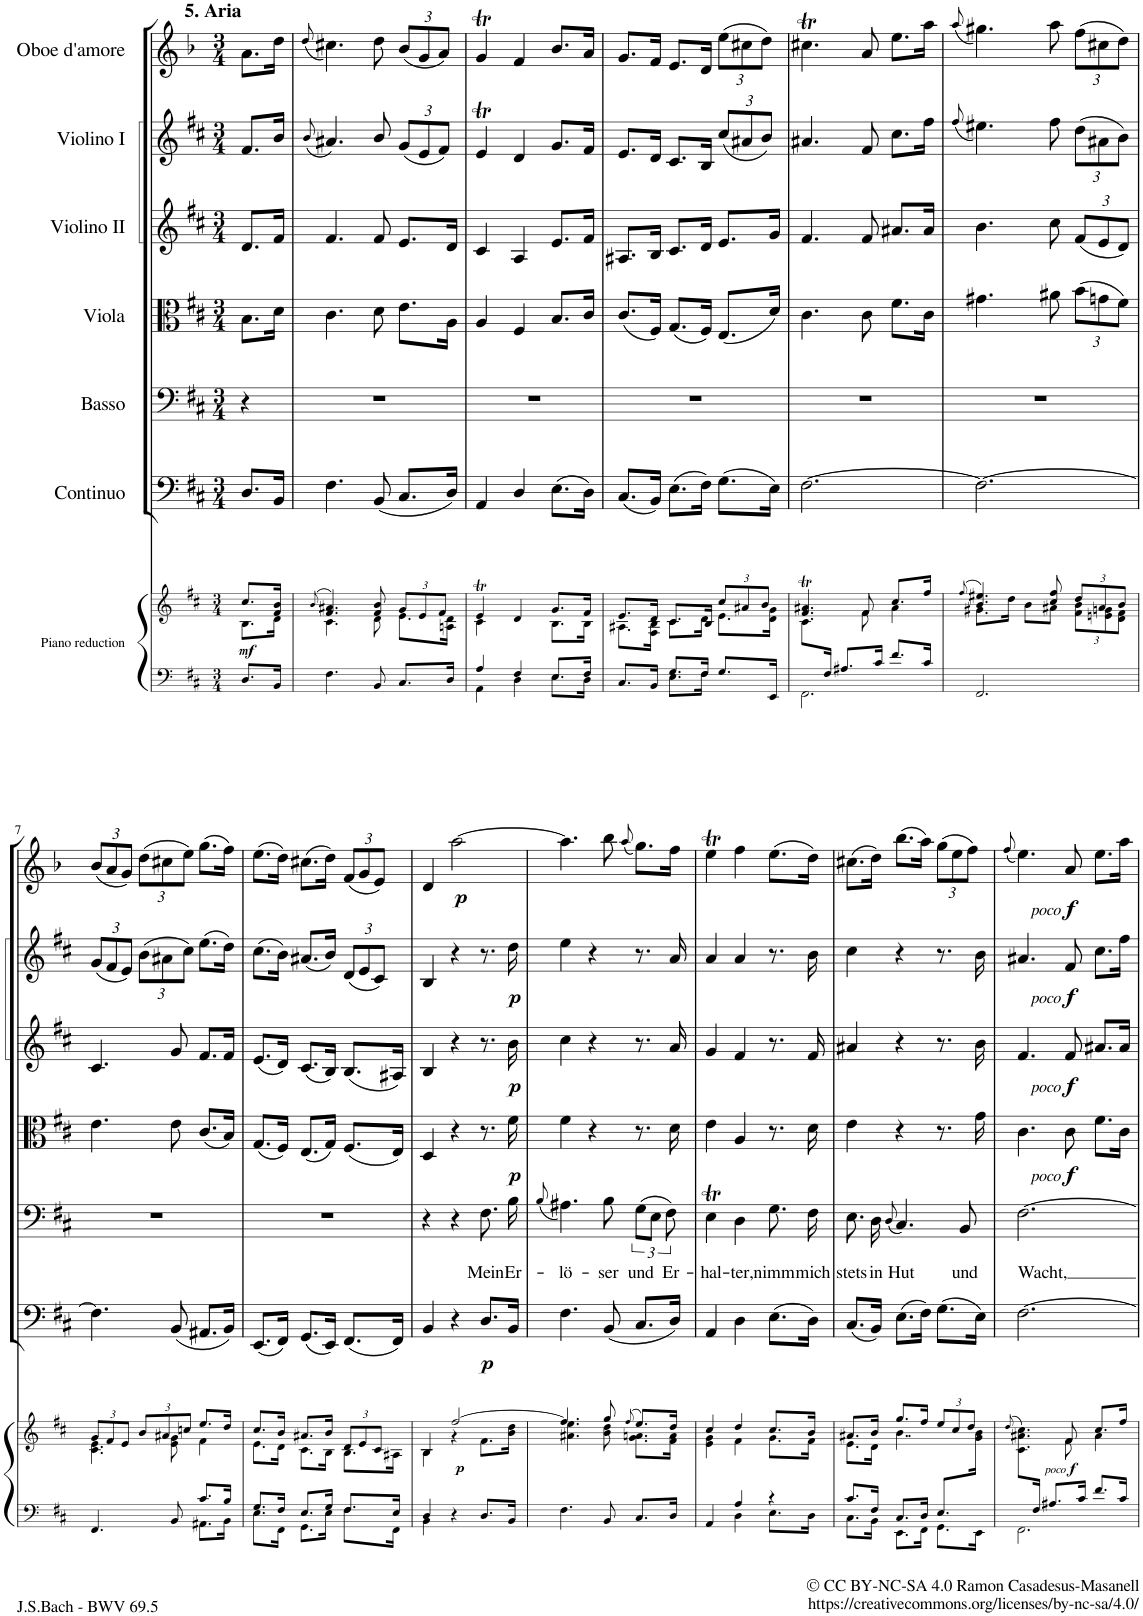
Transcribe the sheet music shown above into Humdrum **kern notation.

**kern	**kern	**dynam	**kern	**dynam	**kern	**text	**kern	**dynam	**kern	**dynam	**kern	**dynam	**kern	**dynam
*part7	*part7	*part7	*part6	*part6	*part5	*part5	*part4	*part4	*part3	*part3	*part2	*part2	*part1	*part1
*staff8	*staff7	*staff7/8	*staff6	*staff6	*staff5	*staff5	*staff4	*staff4	*staff3	*staff3	*staff2	*staff2	*staff1	*staff1
*I"Piano reduction	*	*	*I"Continuo	*	*I"Basso	*	*I"Viola	*	*I"Violino II	*	*I"Violino I	*	*I"Oboe d'amore	*
*I'Pno	*	*	*	*	*	*	*	*	*	*	*	*	*I'Ob	*
*stria5	*stria5	*	*	*	*	*	*	*	*	*	*	*	*	*
*clefF4	*clefG2	*	*clefF4	*	*clefF4	*	*clefC3	*	*clefG2	*	*clefG2	*	*clefG2	*
*	*	*	*	*	*	*	*	*	*	*	*	*	*Trd2c3	*
*k[f#c#]	*k[f#c#]	*	*k[f#c#]	*	*k[f#c#]	*	*k[f#c#]	*	*k[f#c#]	*	*k[f#c#]	*	*k[b-]	*
*M3/4	*M3/4	*	*M3/4	*	*M3/4	*	*M3/4	*	*M3/4	*	*M3/4	*	*M3/4	*
=1	=1	=1	=1	=1	=1	=1	=1	=1	=1	=1	=1	=1	=1	=1
*	*^	*	*	*	*	*	*	*	*	*	*	*	*	*
!	!	!	!	!	!	!	!	!	!	!	!	!	!	!LO:TX:a:B:t=5. Aria	!
!	!	!	!LO:DY:b	!	!	!	!	!	!	!	!	!	!	!	!
8.D/L	8.cc#/L	8.B\L	mf	8.D/L	.	4r	.	8.B\L	.	8.d/L	.	8.f#/L	.	8.a\L	.
16BB/Jk	16f#/ 16b/Jk	16d\Jk	.	16BB/Jk	.	.	.	16d\Jk	.	16f#/Jk	.	16b/Jk	.	16dd\Jk	.
=2	=2	=2	=2	=2	=2	=2	=2	=2	=2	=2	=2	=2	=2	=2	=2
.	(>8qb/	.	.	.	.	.	.	.	.	.	.	(8qb/	.	(8qdd/	.
4.F#\	4.f#/ 4.a#X/)	4.c#\	.	4.F#\	.	2.r	.	4.c#\	.	4.f#/	.	4.a#X/)	.	4.cc#X\)	.
8BB/	8f#/ 8b/	8d\	.	(8BB/	.	.	.	8d\	.	8f#/	.	8b/	.	8dd\	.
*	*Xbrackettup	*	*	*	*	*	*	*	*	*	*	*Xbrackettup	*	*Xbrackettup	*
8.C#/L	12g/L	8.e\L	.	8.C#/L	.	.	.	8.e\L	.	8.e/L	.	(12g/L	.	(12b-/L	.
.	12e/	.	.	.	.	.	.	.	.	.	.	12e/	.	12g/	.
.	12f#/J	.	.	.	.	.	.	.	.	.	.	12f#/J)	.	12a/J)	.
16D/Jk	.	16An\ 16d\Jk	.	16D/Jk)	.	.	.	16A\Jk	.	16d/Jk	.	.	.	.	.
=3	=3	=3	=3	=3	=3	=3	=3	=3	=3	=3	=3	=3	=3	=3	=3
*^	*	*	*	*	*	*	*	*	*	*	*	*	*	*	*
4A/	4AA\	4eT/	4c#\	.	4AA/	.	2.r	.	4A/	.	4c#/	.	4eT/	.	4gT/	.
4F#/	4D\	4d/	4ryy	.	4D/	.	.	.	4F#/	.	4A/	.	4d/	.	4f/	.
8.E/L	8.E\L	8.g/L	8.B\L	.	(8.E\L	.	.	.	8.B/L	.	8.e/L	.	8.g/L	.	8.b-/L	.
16F#/Jk	16D\Jk	16f#/Jk	16B\Jk	.	16D\Jk)	.	.	.	16c#/Jk	.	16f#/Jk	.	16f#/Jk	.	16a/Jk	.
=4	=4	=4	=4	=4	=4	=4	=4	=4	=4	=4	=4	=4	=4	=4	=4	=4
8.C#/L	4ryy	8.e/L	8.A#X\L	.	(8.C#/L	.	2.r	.	(8.c#/L	.	8.A#X/L	.	8.e/L	.	8.g/L	.
16BB/Jk	.	16d/Jk	16F#\ 16B\Jk	.	16BB/Jk)	.	.	.	16F#/Jk)	.	16B/Jk	.	16d/Jk	.	16f/Jk	.
8.G/L	8.E\L	8.c#/L	8.c#\L	.	(8.E\L	.	.	.	(8.G/L	.	8.c#/L	.	8.c#/L	.	8.e/L	.
16F#/Jk	16F#\Jk	16B/Jk	16d\Jk	.	16F#\Jk)	.	.	.	16F#/Jk)	.	16d/Jk	.	16B/Jk	.	16d/Jk	.
8.G/L	4ryy	12cc#/L	8.e\L	.	(8.G\L	.	.	.	(8.E/L	.	8.e/L	.	(12cc#/L	.	(12ee\L	.
.	.	12a#X/	.	.	.	.	.	.	.	.	.	.	12a#X/	.	12cc#X\	.
.	.	12b/J	.	.	.	.	.	.	.	.	.	.	12b/J)	.	12dd\J)	.
16EE/Jk	.	.	16d\ 16g\Jk	.	16E\Jk)	.	.	.	16d/Jk)	.	16g/Jk	.	.	.	.	.
=5	=5	=5	=5	=5	=5	=5	=5	=5	=5	=5	=5	=5	=5	=5	=5	=5
*	*	*	*^	*	*	*	*	*	*	*	*	*	*	*	*	*
8.ryy	2.FF#\	4.f#/T 4.a#X/T	4.ryy	8.c#\L	.	[2.F#\	.	2.r	.	4.c#\	.	4.f#/	.	4.a#X/	.	4.cc#Xt\	.
16F#/Jk	.	.	.	2ryy	.	.	.	.	.	.	.	.	.	.	.	.	.
8.A#X/L	.	.	.	.	.	.	.	.	.	.	.	.	.	.	.	.	.
.	.	8f#/	8f#\	.	.	.	.	.	.	8c#\	.	8f#/	.	8f#/	.	8a/	.
16c#/Jk	.	.	.	.	.	.	.	.	.	.	.	.	.	.	.	.	.
8.f#/L	.	8.cc#/L	4a#\	.	.	.	.	.	.	8.f#\L	.	8.a#X/L	.	8.cc#\L	.	8.ee\L	.
16c#/Jk	.	16ff#/Jk	.	16ryy	.	.	.	.	.	16c#\Jk	.	16a#/Jk	.	16ff#\Jk	.	16aa\Jk	.
*v	*v	*	*	*	*	*	*	*	*	*	*	*	*	*	*	*	*
*	*v	*v	*v	*	*	*	*	*	*	*	*	*	*	*	*	*
=6	=6	=6	=6	=6	=6	=6	=6	=6	=6	=6	=6	=6	=6	=6
.	(>8qff#/	.	.	.	.	.	.	.	.	.	(8qff#/	.	(8qaa/	.
*	*^	*	*	*	*	*	*	*	*	*	*	*	*	*
2.FF#/	4.b/ 4.ee#X/)	8.g#X\L	.	2.F#\_	.	2.r	.	4.g#X\	.	4.b\	.	4.ee#X\)	.	4.gg#X\)	.
.	.	16dd\Jk	.	.	.	.	.	.	.	.	.	.	.	.	.
.	.	8b\L	.	.	.	.	.	.	.	.	.	.	.	.	.
.	8cc#/ 8ff#/	8a#X\J	.	.	.	.	.	8a#X\	.	8cc#\	.	8ff#\	.	8aa\	.
*	*	*	*	*	*	*	*	*Xbrackettup	*	*Xbrackettup	*	*	*	*	*
.	12dd/L	12f#\ 12b\L	.	.	.	.	.	(12b\L	.	(12f#/L	.	(12dd\L	.	(12ff\L	.
.	12a#/	12en\ 12gn\	.	.	.	.	.	12gn\	.	12e/	.	12a#X\	.	12cc#X\	.
.	12b/J	12d\ 12f#\J	.	.	.	.	.	12f#\J)	.	12d/J)	.	12b\J)	.	12dd\J)	.
!!LO:LB:g=z
=7	=7	=7	=7	=7	=7	=7	=7	=7	=7	=7	=7	=7	=7	=7	=7
*^	*	*	*	*	*	*	*	*	*	*	*	*	*	*	*
4.FF#/	2ryy	12g/L	4.c#\ 4.e\	.	4.F#\]	.	2.r	.	4.e\	.	4.c#/	.	(12g/L	.	(12b-/L	.
.	.	12f#/	.	.	.	.	.	.	.	.	.	.	12f#/	.	12a/	.
.	.	12e/J	.	.	.	.	.	.	.	.	.	.	12e/J)	.	12g/J)	.
.	.	12b/L	.	.	.	.	.	.	.	.	.	.	(12b\L	.	(12dd\L	.
.	.	12a#X/	.	.	.	.	.	.	.	.	.	.	12a#X\	.	12cc#X\	.
8BB/	.	.	8e\ 8g\	.	(8BB/	.	.	.	8e\	.	8g/	.	.	.	.	.
.	.	12ccn/J	.	.	.	.	.	.	.	.	.	.	12cc#\J)	.	12ee\J)	.
8.c#/L	8.AA#X\L	8.ee/L	4f#\	.	8.AA#X/L	.	.	.	(8.c#/L	.	8.f#/L	.	(8.ee\L	.	(8.gg\L	.
16B/Jk	16BB\Jk	16dd/Jk	.	.	16BB/Jk)	.	.	.	16B/Jk)	.	16f#/Jk	.	16dd\Jk)	.	16ff\Jk)	.
=8	=8	=8	=8	=8	=8	=8	=8	=8	=8	=8	=8	=8	=8	=8	=8	=8
8.G/L	8.E\L	8.cc#/L	8.e\L	.	(8.EE/L	.	2.r	.	(8.G/L	.	(8.e/L	.	(8.cc#\L	.	(8.ee\L	.
16F#/Jk	16FF#\Jk	16b/Jk	16d\Jk	.	16FF#/Jk)	.	.	.	16F#/Jk)	.	16d/Jk)	.	16b\Jk)	.	16dd\Jk)	.
8.E/L	8.GG\L	8.a#X/L	8.c#\L	.	(8.GG/L	.	.	.	(8.E/L	.	(8.c#/L	.	(8.a#X/L	.	(8.cc#X\L	.
16G/Jk	16E\Jk	16b/Jk	16B\Jk	.	16EE/Jk)	.	.	.	16G/Jk)	.	16B/Jk)	.	16b/Jk)	.	16dd\Jk)	.
8.F#/L	8.F#\L	12d/L	8.B\L	.	(8.FF#/L	.	.	.	(8.F#/L	.	(8.B/L	.	(12d/L	.	(12f/L	.
.	.	12e/	.	.	.	.	.	.	.	.	.	.	12e/	.	12g/	.
.	.	12c#/J	.	.	.	.	.	.	.	.	.	.	12c#/J)	.	12e/J)	.
16E/Jk	16FF#\Jk	.	16A#X\Jk	.	16FF#/Jk)	.	.	.	16E/Jk)	.	16A#X/Jk)	.	.	.	.	.
=9	=9	=9	=9	=9	=9	=9	=9	=9	=9	=9	=9	=9	=9	=9	=9	=9
4D/	4BB\	4B/	4B\	.	4BB/	.	4r	.	4D/	.	4B/	.	4B/	.	4d/	.
!	!	!	!	!LO:DY:b	!	!	!	!	!	!	!	!	!	!	!	!LO:DY:b
4r	4ryy	[2ff#/	4r	p	4r	.	4r	.	4r	.	4r	.	4r	.	[2aa\	p
!	!	!	!	!	!	!LO:DY:b	!	!LO:LY:b	!	!	!	!	!	!	!	!
8.D/L	4ryy	.	8.f#\L	.	8.D/L	p	8.F#\	Mein	8.r	.	8.r	.	8.r	.	.	.
!	!	!	!	!	!	!	!	!LO:LY:b	!	!LO:DY:b	!	!LO:DY:b	!	!LO:DY:b	!	!
16BB/Jk	.	.	16b\ 16dd\Jk	.	16BB/Jk	.	16B\	Er-	16f#\	p	16b\	p	16dd\	p	.	.
*v	*v	*	*	*	*	*	*	*	*	*	*	*	*	*	*	*
=10	=10	=10	=10	=10	=10	=10	=10	=10	=10	=10	=10	=10	=10	=10	=10
.	.	.	.	.	.	(8qB/	.	.	.	.	.	.	.	.	.
!	!	!	!	!	!	!	!LO:LY:b	!	!	!	!	!	!	!	!
4.F#\	4.ff#/]	4.a#X\ 4.ee\	.	4.F#\	.	4.A#X\)	lö-	4f#\	.	4cc#\	.	4ee\	.	4.aa\]	.
.	.	.	.	.	.	.	.	4r	.	4r	.	4r	.	.	.
!	!	!	!	!	!	!	!LO:LY:b	!	!	!	!	!	!	!	!
8BB/	8gg/	8b\ 8dd\	.	(8BB/	.	8B\	ser	.	.	.	.	.	.	8bb-\	.
.	(8qff#/	.	.	.	.	.	.	.	.	.	.	.	.	(8qaa/	.
!	!	!	!	!	!	!	!LO:LY:b	!	!	!	!	!	!	!	!
8.C#/L	8.ee/L)	8.g\ 8.an\L	.	8.C#/L	.	(12G\L	und	8.r	.	8.r	.	8.r	.	8.gg\L)	.
.	.	.	.	.	.	12E\J	.	.	.	.	.	.	.	.	.
!	!	!	!	!	!	!	!LO:LY:b	!	!	!	!	!	!	!	!
.	.	.	.	.	.	12F#\)	Er-	.	.	.	.	.	.	.	.
16D/Jk	16dd/Jk	16f#\ 16a\Jk	.	16D/Jk)	.	.	.	16d\	.	16a/	.	16a/	.	16ff\Jk	.
=11	=11	=11	=11	=11	=11	=11	=11	=11	=11	=11	=11	=11	=11	=11	=11
*^	*	*	*	*	*	*	*	*	*	*	*	*	*	*	*
!	!	!	!	!	!	!	!	!LO:LY:b	!	!	!	!	!	!	!	!
4AA/	4ryy	4cc#/	4e\ 4g\	.	4AA/	.	4ET\	hal-	4e\	.	4g/	.	4a/	.	4eet\	.
!	!	!	!	!	!	!	!	!LO:LY:b	!	!	!	!	!	!	!	!
4A/	4D\	4dd/	4f#\	.	4D\	.	4D\	ter,	4A/	.	4f#/	.	4a/	.	4ff\	.
!	!	!	!	!	!	!	!	!LO:LY:b	!	!	!	!	!	!	!	!
4r	8.E\L	8.cc#/L	8.g\L	.	(8.E\L	.	8.G\	nimm	8.r	.	8.r	.	8.r	.	(8.ee\L	.
!	!	!	!	!	!	!	!	!LO:LY:b	!	!	!	!	!	!	!	!
.	16D\Jk	16b/Jk	16f#\Jk	.	16D\Jk)	.	16F#\	mich	16d\	.	16f#/	.	16b\	.	16dd\Jk)	.
=12	=12	=12	=12	=12	=12	=12	=12	=12	=12	=12	=12	=12	=12	=12	=12	=12
*	*	*	*^	*	*	*	*	*	*	*	*	*	*	*	*	*
!	!	!	!	!	!	!	!	!	!LO:LY:b	!	!	!	!	!	!	!	!
8.c#/L	8.C#\L	8.a#X/L	8.e\L	8.ryy	.	(8.C#/L	.	8.E\	stets	4e\	.	4a#X/	.	4cc#\	.	(8.cc#X\L	.
!	!	!	!	!	!	!	!	!	!LO:LY:b	!	!	!	!	!	!	!	!
*	*	*	*v	*v	*	*	*	*	*	*	*	*	*	*	*	*	*
16F#/Jk	16BB\Jk	16b/Jk	16d\Jk	.	16BB/Jk)	.	16D\	in	.	.	.	.	.	.	16dd\Jk)	.
.	.	.	.	.	.	.	(8qD/	.	.	.	.	.	.	.	.	.
!	!	!	!	!	!	!	!	!LO:LY:b	!	!	!	!	!	!	!	!
8.C#/L	8.EE\L	8.gg/L	4..b\	.	(8.E\L	.	4.C#/)	Hut	4r	.	4r	.	4r	.	(8.bb-\L	.
16D/Jk	16FF#\Jk	16ff#/Jk	.	.	16F#\Jk)	.	.	.	.	.	.	.	.	.	16aa\Jk)	.
8.E/L	8.GG\L	12ee/L	.	.	(8.G\L	.	.	.	8.r	.	8.r	.	8.r	.	(12gg\L	.
.	.	12cc#/	.	.	.	.	.	.	.	.	.	.	.	.	12ee\	.
!	!	!	!	!	!	!	!	!LO:LY:b	!	!	!	!	!	!	!	!
.	.	.	.	.	.	.	8BB/	und	.	.	.	.	.	.	.	.
.	.	12dd/J	.	.	.	.	.	.	.	.	.	.	.	.	12ff\J)	.
*	*	*	*^	*	*	*	*	*	*	*	*	*	*	*	*	*
16ryy	16EE\Jk	.	16ryy	16g\ 16b\Jk	.	16E\Jk)	.	.	.	16g\	.	16b\	.	16b\	.	.	.
=13	=13	=13	=13	=13	=13	=13	=13	=13	=13	=13	=13	=13	=13	=13	=13	=13	=13
.	.	(>8qdd/	.	.	.	.	.	.	.	.	.	.	.	.	.	(8qff/	.
!	!	!	!	!	!	!	!	!	!LO:LY:b	!	!	!	!	!	!	!	!
8.ryy	2.FF#\	4.a#X\ 4.cc#\)	4.ryy	8.c#\L	.	[2.F#\	.	[2.F#\	Wacht,	4.c#\	.	4.f#/	.	4.a#X/	.	4.ee\)	.
16F#/Jk	.	.	.	2ryy	.	.	.	.	.	.	.	.	.	.	.	.	.
8.A#X/L	.	.	.	.	.	.	.	.	.	.	.	.	.	.	.	.	.
!	!	!	!	!	!LO:DY:b	!	!	!	!	!	!	!	!	!	!	!	!
!	!	!	!	!	!LO:DY:n=1:b	!	!	!	!	!	!LO:DY:b	!	!	!	!	!	!
!	!	!	!	!	!	!	!	!	!	!	!LO:DY:n=1:b	!	!LO:DY:b	!	!	!	!
!	!	!	!	!	!	!	!	!	!	!	!	!	!LO:DY:n=1:b	!	!LO:DY:b	!	!
!	!	!	!	!	!	!	!	!	!	!	!	!	!	!	!LO:DY:n=1:b	!	!LO:DY:b
!	!	!	!	!	!	!	!	!	!	!	!	!	!	!	!	!	!LO:DY:n=1:b
.	.	8f#/	8f#\	.	other-dynamics f	.	.	.	.	8c#\	other-dynamics f	8f#/	other-dynamics f	8f#/	other-dynamics f	8a/	other-dynamics f
16c#/Jk	.	.	.	.	.	.	.	.	.	.	.	.	.	.	.	.	.
8.f#/L	.	8.cc#/L	4a#\	.	.	.	.	.	.	8.f#\L	.	8.a#X/L	.	8.cc#\L	.	8.ee\L	.
16c#/Jk	.	16ff#/Jk	.	16ryy	.	.	.	.	.	16c#\Jk	.	16a#/Jk	.	16ff#\Jk	.	16aa\Jk	.
*v	*v	*	*	*	*	*	*	*	*	*	*	*	*	*	*	*	*
*	*v	*v	*v	*	*	*	*	*	*	*	*	*	*	*	*	*
=	=	=	=	=	=	=	=	=	=	=	=	=	=	=
*-	*-	*-	*-	*-	*-	*-	*-	*-	*-	*-	*-	*-	*-	*-
